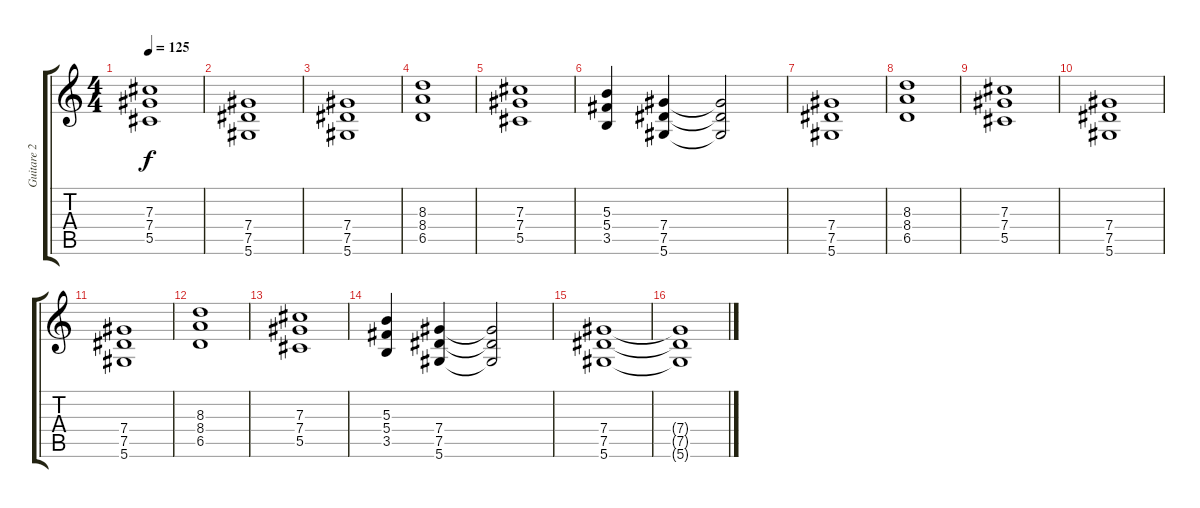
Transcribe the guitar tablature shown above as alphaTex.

\track ("Guitare 2" "Guitare 2") {instrument distortionguitar}
\staff {score tabs}
\tuning (Eb4 Bb3 Gb3 Db3 Ab2 Eb2) {hide}
\ts (4 4)
\tempo 125
\clef g2
\ks c
(7.3 7.4 5.5).1{dy f} |
(7.4 7.5 5.6).1 |
(7.4 7.5 5.6).1{volume 11} |
(8.3 8.4 6.5).1 |
(7.3 7.4 5.5).1 |
(5.3 5.4 3.5).4 (7.4 7.5 5.6).4 (7.4{t} 7.5{t} 5.6{t}).2 |
(7.4 7.5 5.6).1{volume 11} |
(8.3 8.4 6.5).1 |
(7.3 7.4 5.5).1 |
(7.4 7.5 5.6).1 |
(7.4 7.5 5.6).1{volume 11} |
(8.3 8.4 6.5).1 |
(7.3 7.4 5.5).1 |
(5.3 5.4 3.5).4 (7.4 7.5 5.6).4 (7.4{t} 7.5{t} 5.6{t}).2 |
(7.4 7.5 5.6).1{volume 0} |
(7.4{t} 7.5{t} 5.6{t}).1
